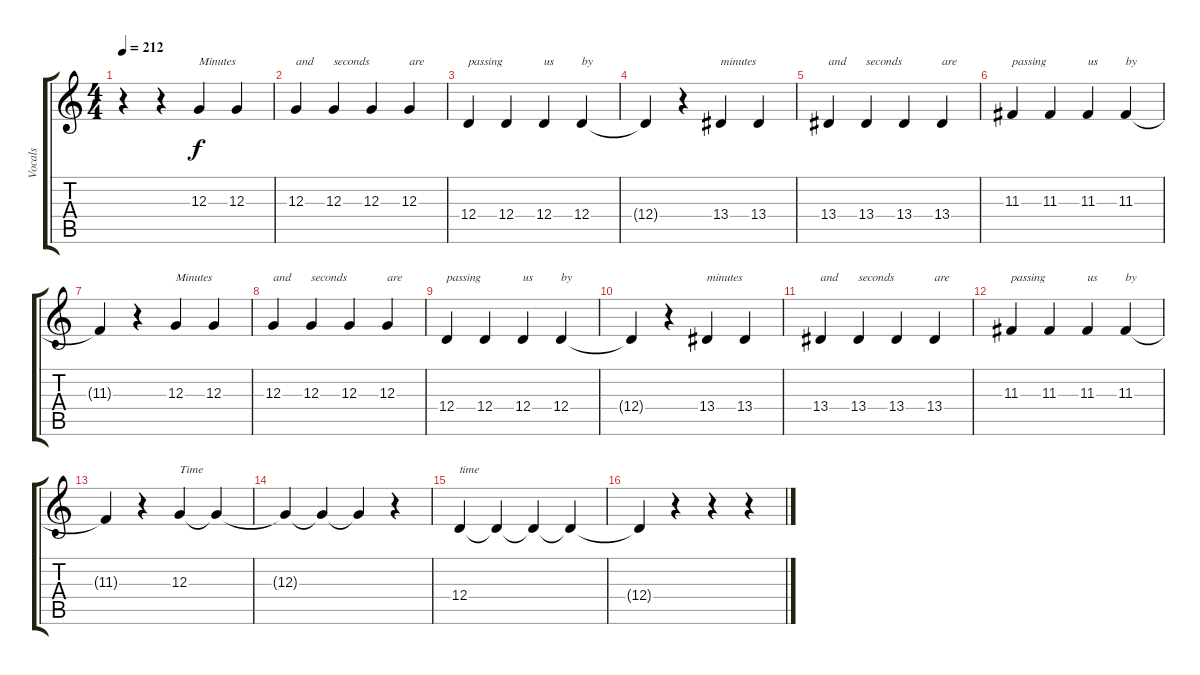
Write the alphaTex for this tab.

\track ("Vocals" "Vocals") {instrument synthvoice}
\staff {score tabs}
\tuning (E4 B3 G3 D3 A2 E2) {hide}
\ts (4 4)
\tempo 212
\clef g2
\ks c
r.4{dy f} r.4 12.3.4{txt "Minutes"} 12.3.4 |
12.3.4{txt "and"} 12.3.4{txt "seconds"} 12.3.4 12.3.4{txt "are"} |
12.4.4{txt "passing"} 12.4.4 12.4.4{txt "us"} 12.4.4{txt "by"} |
12.4{t}.4 r.4 13.4.4{txt "minutes"} 13.4.4 |
13.4.4{txt "and"} 13.4.4{txt "seconds"} 13.4.4 13.4.4{txt "are"} |
11.3.4{txt "passing"} 11.3.4 11.3.4{txt "us"} 11.3.4{txt "by"} |
11.3{t}.4 r.4 12.3.4{txt "Minutes"} 12.3.4 |
12.3.4{txt "and"} 12.3.4{txt "seconds"} 12.3.4 12.3.4{txt "are"} |
12.4.4{txt "passing"} 12.4.4 12.4.4{txt "us"} 12.4.4{txt "by"} |
12.4{t}.4 r.4 13.4.4{txt "minutes"} 13.4.4 |
13.4.4{txt "and"} 13.4.4{txt "seconds"} 13.4.4 13.4.4{txt "are"} |
11.3.4{txt "passing"} 11.3.4 11.3.4{txt "us"} 11.3.4{txt "by"} |
11.3{t}.4 r.4 12.3.4{txt "Time"} 12.3{t}.4 |
12.3{t}.4 12.3{t}.4 12.3{t}.4 r.4 |
12.4.4{txt "time"} 12.4{t}.4 12.4{t}.4 12.4{t}.4 |
12.4{t}.4 r.4 r.4 r.4
